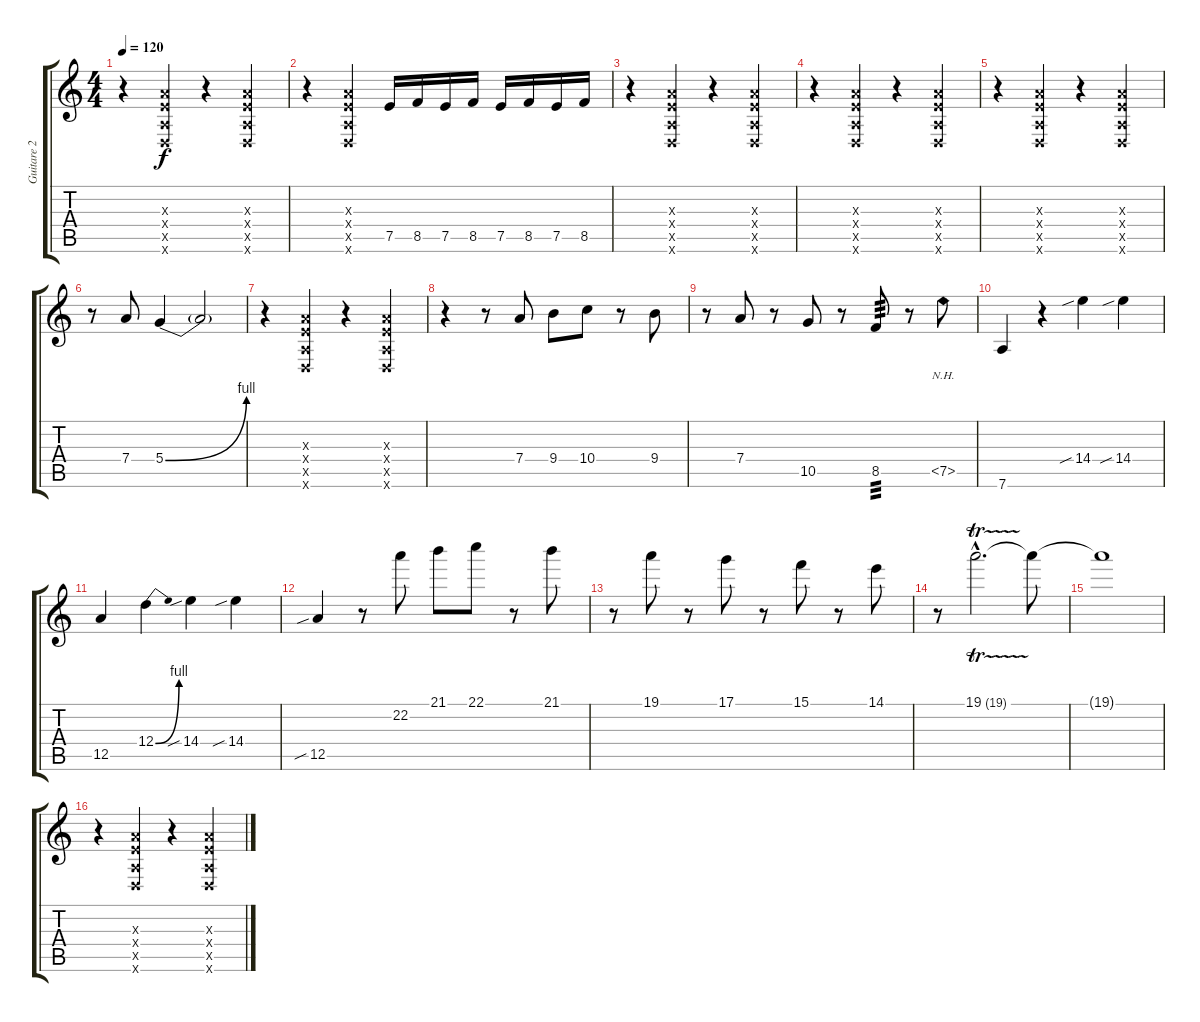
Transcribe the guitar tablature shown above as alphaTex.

\track ("Guitare 2" "Guitare 2") {instrument distortionguitar}
\staff {score tabs}
\tuning (D4 B3 G3 D3 A2 D2) {hide}
\ts (4 4)
\tempo 120
\clef g2
\ks c
r.4{dy f} (2.3{x} 2.4{x} 0.5{x} 0.6{x}).4 r.4 (2.3{x} 2.4{x} 0.5{x} 0.6{x}).4 |
r.4 (2.3{x} 2.4{x} 0.5{x} 0.6{x}).4 7.5.16 8.5.16 7.5.16 8.5.16 7.5.16 8.5.16 7.5.16 8.5.16 |
r.4 (2.3{x} 2.4{x} 0.5{x} 0.6{x}).4 r.4 (2.3{x} 2.4{x} 0.5{x} 0.6{x}).4 |
r.4 (2.3{x} 2.4{x} 0.5{x} 0.6{x}).4 r.4 (2.3{x} 2.4{x} 0.5{x} 0.6{x}).4 |
r.4 (2.3{x} 2.4{x} 0.5{x} 0.6{x}).4 r.4 (2.3{x} 2.4{x} 0.5{x} 0.6{x}).4 |
r.8 7.4.8 5.4{be (bend 0 0 60 4)}.4 5.4{t}.2 |
r.4 (2.3{x} 2.4{x} 0.5{x} 0.6{x}).4 r.4 (2.3{x} 2.4{x} 0.5{x} 0.6{x}).4 |
r.4 r.8 7.4.8 9.4.8 10.4.8 r.8 9.4.8 |
r.8 7.4.8 r.8 10.5.8 r.8 8.5.8{tp 3} r.8 7.5{nh}.8 |
7.6.4 r.4 14.4{sib}.4 14.4{sib}.4 |
12.5.4 12.4{be (bend 0 0 60 4)}.4 14.4{sib}.4 14.4{sib}.4 |
12.5{sib}.4 r.8 22.2.8 21.1.8 22.1.8 r.8 21.1.8 |
r.8 19.1.8 r.8 17.1.8 r.8 15.1.8 r.8 14.1.8 |
r.8 19.1{tr (19 32) hac}.2{d} 19.1{t}.8 |
19.1{t}.1 |
r.4 (2.3{x} 2.4{x} 0.5{x} 0.6{x}).4 r.4 (2.3{x} 2.4{x} 0.5{x} 0.6{x}).4
